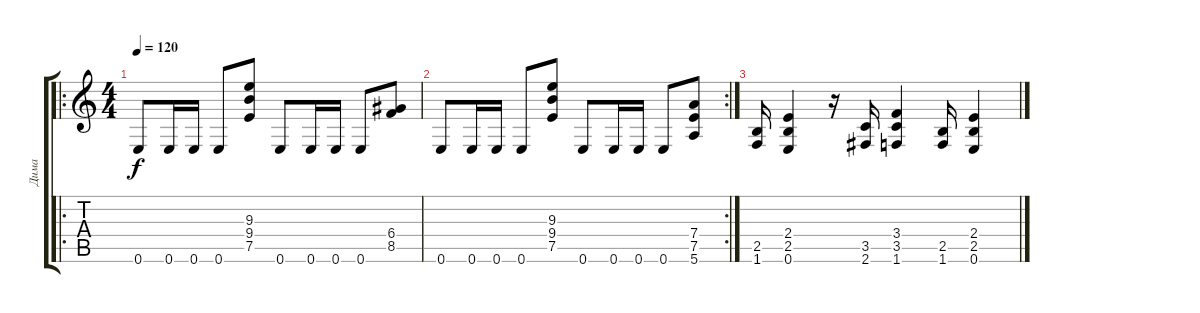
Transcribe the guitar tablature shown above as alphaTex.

\track ("Дима" "Дима") {instrument distortionguitar}
\staff {score tabs}
\tuning (E4 B3 G3 D3 A2 E2) {hide}
\ro
\ts (4 4)
\tempo 120
\clef g2
\ks c
0.6.8{dy f} 0.6.16 0.6.16 0.6.8 (9.3 9.4 7.5).8 0.6.8 0.6.16 0.6.16 0.6.8 (6.4 8.5).8 |
\rc 2
0.6.8 0.6.16 0.6.16 0.6.8 (9.3 9.4 7.5).8 0.6.8 0.6.16 0.6.16 0.6.8 (7.4 7.5 5.6).8 |
(2.5 1.6).16 (2.4 2.5 0.6).4 r.16 (3.5 2.6).16 (3.4 3.5 1.6).4 (2.5 1.6).16 (2.4 2.5 0.6).4
